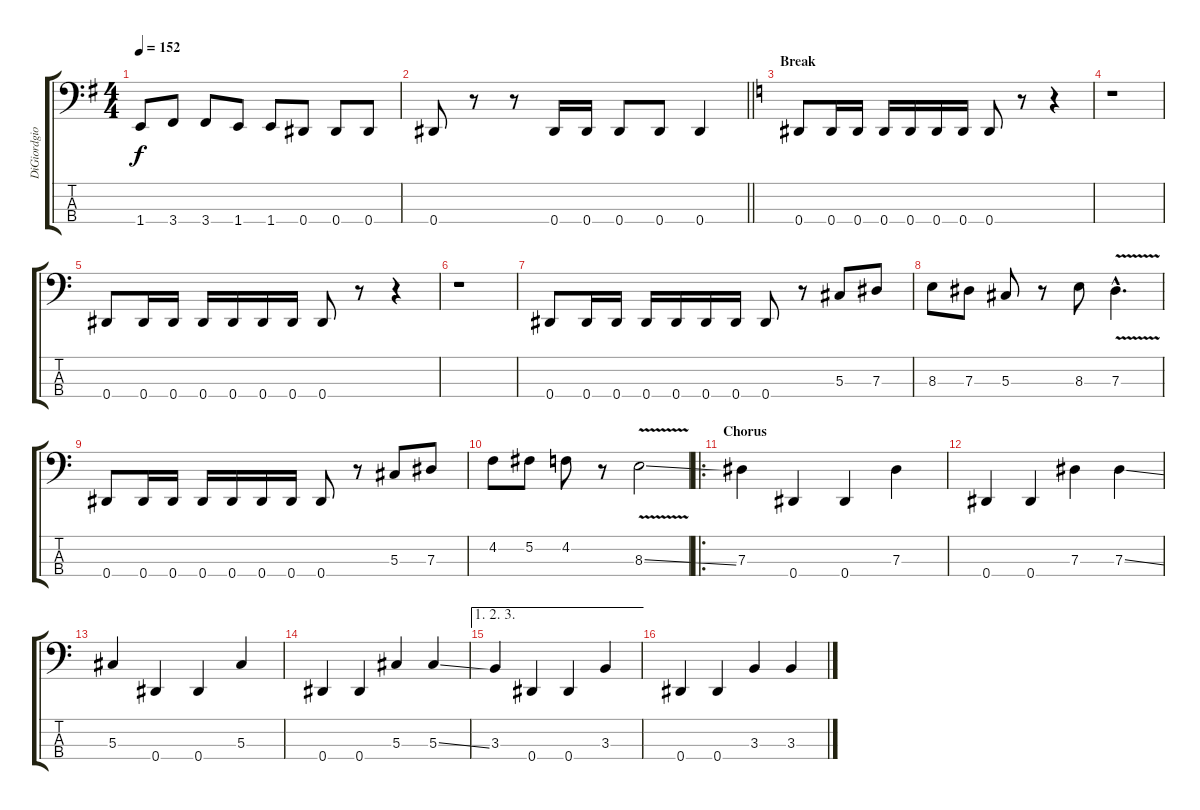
\track ("DiGiordgio" "DiGiordgio") {instrument slapbass2}
\staff {score tabs}
\tuning (Gb2 Db2 Ab1 Eb1) {hide}
\ts (4 4)
\tempo 152
\clef f4
\ks g
1.4{t}.8{dy f} 3.4.8 3.4.8 1.4.8 1.4.8 0.4.8 0.4.8 0.4.8 |
\barLineRight lightlight
0.4.8 r.8 r.8 0.4.16 0.4.16 0.4.8 0.4.8 0.4.4 |
\section ("" "Break")
\ks c
0.4.8 0.4.16 0.4.16 0.4.16 0.4.16 0.4.16 0.4.16 0.4.8 r.8 r.4 |
r.1 |
0.4.8 0.4.16 0.4.16 0.4.16 0.4.16 0.4.16 0.4.16 0.4.8 r.8 r.4 |
r.1 |
0.4.8 0.4.16 0.4.16 0.4.16 0.4.16 0.4.16 0.4.16 0.4.8 r.8 5.3.8 7.3.8 |
8.3.8 7.3.8 5.3.8 r.8 8.3.8 7.3{v hac}.4{d} |
0.4.8 0.4.16 0.4.16 0.4.16 0.4.16 0.4.16 0.4.16 0.4.8 r.8 5.3.8 7.3.8 |
4.2.8 5.2.8 4.2.8 r.8 8.3{v ss}.2 |
\ro
\section ("" "Chorus")
7.3.4 0.4.4 0.4.4 7.3.4 |
0.4.4 0.4.4 7.3.4 7.3{ss}.4 |
5.3.4 0.4.4 0.4.4 5.3.4 |
0.4.4 0.4.4 5.3.4 5.3{ss}.4 |
\ae (1 2 3)
3.3.4 0.4.4 0.4.4 3.3.4 |
0.4.4 0.4.4 3.3.4 3.3{ss}.4
